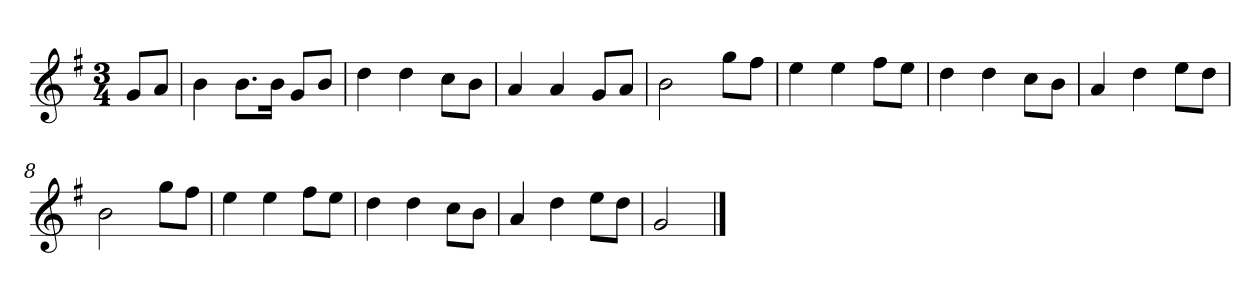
**kern
*part1
*staff1
*k[f#]
*M3/4
*MM120
=
8gL
8aJ
=1
4b
8.bL
16bJk
8gL
8bJ
=2
4dd
4dd
8ccL
8bJ
=3
4a
4a
8gL
8aJ
=4
2b
8ggL
8ff#J
=5
4ee
4ee
8ff#L
8eeJ
=6
4dd
4dd
8ccL
8bJ
=7
4a
4dd
8eeL
8ddJ
=8
2b
8ggL
8ff#J
=9
4ee
4ee
8ff#L
8eeJ
=10
4dd
4dd
8ccL
8bJ
=11
4a
4dd
8eeL
8ddJ
=12
2g
==
*-
